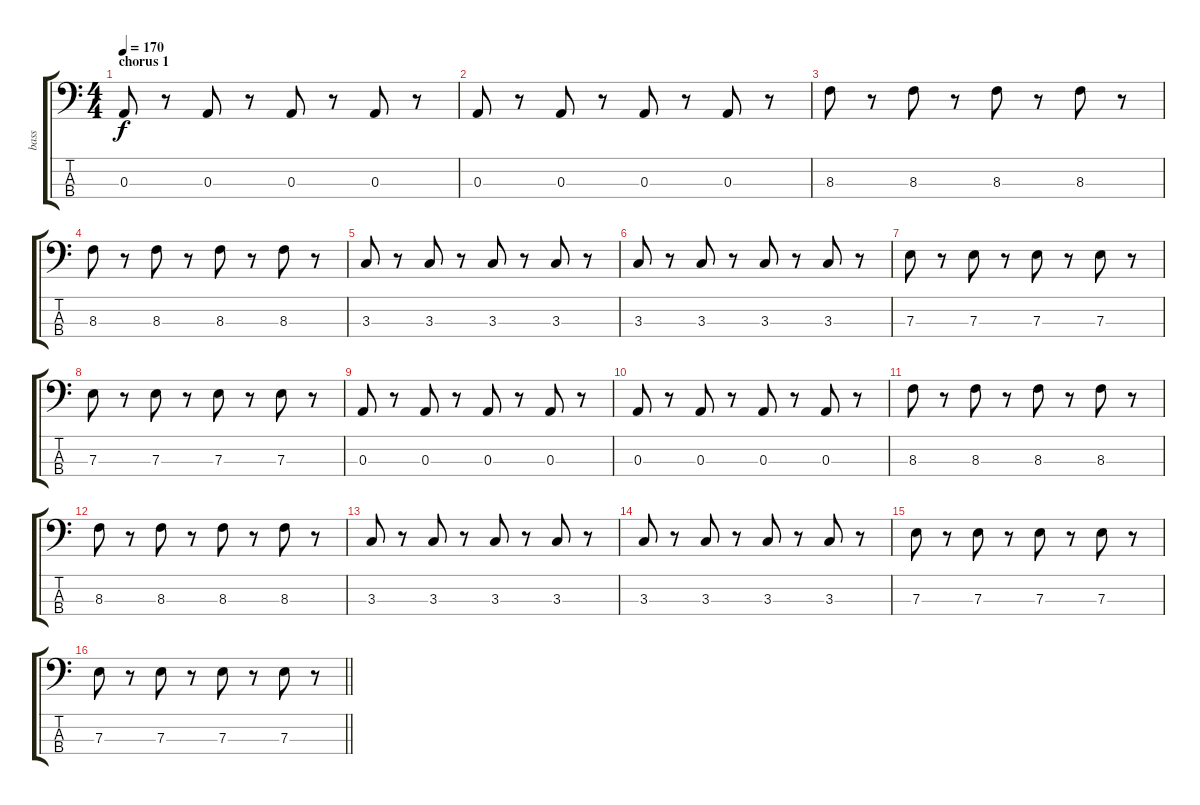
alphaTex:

\track ("bass" "bass") {instrument electricbassfinger}
\staff {score tabs}
\tuning (G2 D2 A1 E1) {hide}
\ts (4 4)
\section ("" "chorus 1")
\tempo 170
\clef f4
\ks c
0.3.8{dy f} r.8 0.3.8 r.8 0.3.8 r.8 0.3.8 r.8 |
0.3.8 r.8 0.3.8 r.8 0.3.8 r.8 0.3.8 r.8 |
8.3.8 r.8 8.3.8 r.8 8.3.8 r.8 8.3.8 r.8 |
8.3.8 r.8 8.3.8 r.8 8.3.8 r.8 8.3.8 r.8 |
3.3.8 r.8 3.3.8 r.8 3.3.8 r.8 3.3.8 r.8 |
3.3.8 r.8 3.3.8 r.8 3.3.8 r.8 3.3.8 r.8 |
7.3.8 r.8 7.3.8 r.8 7.3.8 r.8 7.3.8 r.8 |
7.3.8 r.8 7.3.8 r.8 7.3.8 r.8 7.3.8 r.8 |
0.3.8 r.8 0.3.8 r.8 0.3.8 r.8 0.3.8 r.8 |
0.3.8 r.8 0.3.8 r.8 0.3.8 r.8 0.3.8 r.8 |
8.3.8 r.8 8.3.8 r.8 8.3.8 r.8 8.3.8 r.8 |
8.3.8 r.8 8.3.8 r.8 8.3.8 r.8 8.3.8 r.8 |
3.3.8 r.8 3.3.8 r.8 3.3.8 r.8 3.3.8 r.8 |
3.3.8 r.8 3.3.8 r.8 3.3.8 r.8 3.3.8 r.8 |
7.3.8 r.8 7.3.8 r.8 7.3.8 r.8 7.3.8 r.8 |
\barLineRight lightlight
7.3.8 r.8 7.3.8 r.8 7.3.8 r.8 7.3.8 r.8
